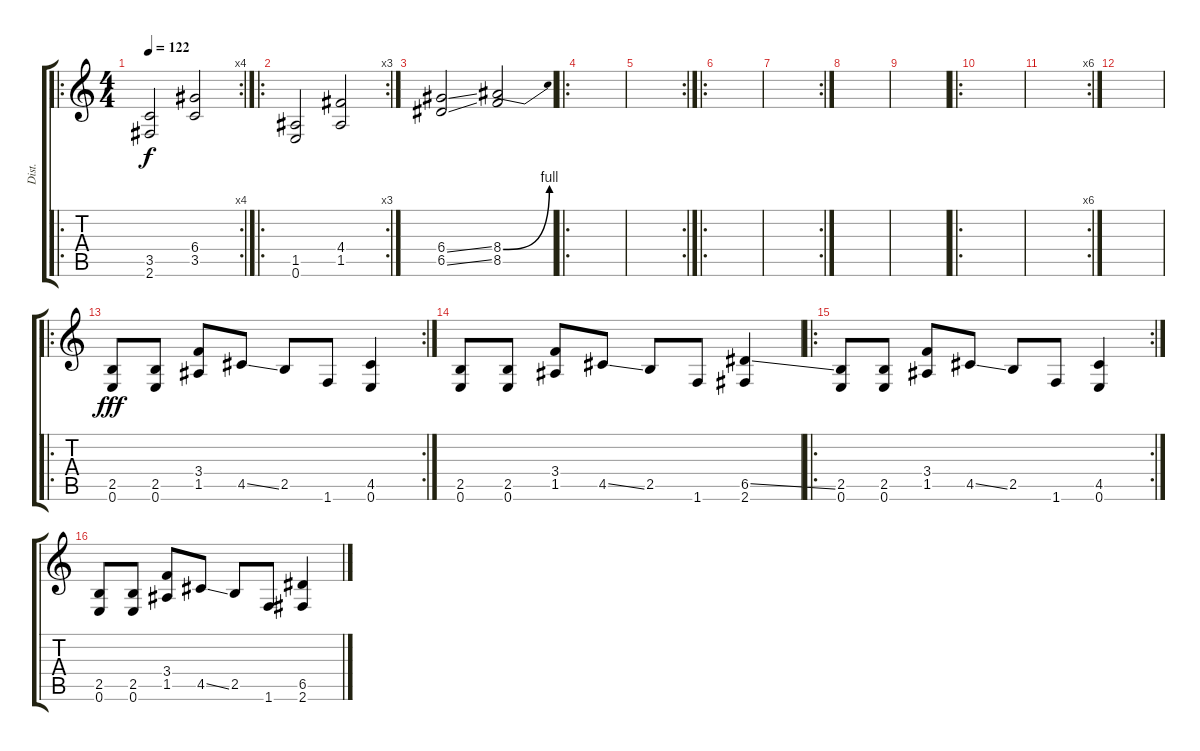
\track ("Dist." "Dist.") {instrument overdrivenguitar}
\staff {score tabs}
\tuning (E4 B3 G3 D3 A2 E2) {hide}
\ro
\rc 4
\ts (4 4)
\tempo 122
\clef g2
\ks c
(3.5 2.6).2{dy f} (6.4 3.5).2 |
\ro
\rc 3
(1.5 0.6).2 (4.4 1.5).2 |
(6.4{ss} 6.5{ss}).2 (8.4{be (bend 0 0 60 4)} 8.5).2 |
\ro
|
\rc 2
|
\ro
|
\rc 2
|
|
|
\ro
|
\rc 6
|
|
\ro
\rc 2
(2.5 0.6).8{dy fff} (2.5 0.6).8 (3.4 1.5).8 4.5{ss}.8 2.5.8 1.6.8 (4.5 0.6).4 |
(2.5 0.6).8 (2.5 0.6).8 (3.4 1.5).8 4.5{ss}.8 2.5.8 1.6.8 (6.5{ss} 2.6).4 |
\ro
\rc 2
(2.5 0.6).8 (2.5 0.6).8 (3.4 1.5).8 4.5{ss}.8 2.5.8 1.6.8 (4.5 0.6).4 |
(2.5 0.6).8 (2.5 0.6).8 (3.4 1.5).8 4.5{ss}.8 2.5.8 1.6.8 (6.5 2.6).4
